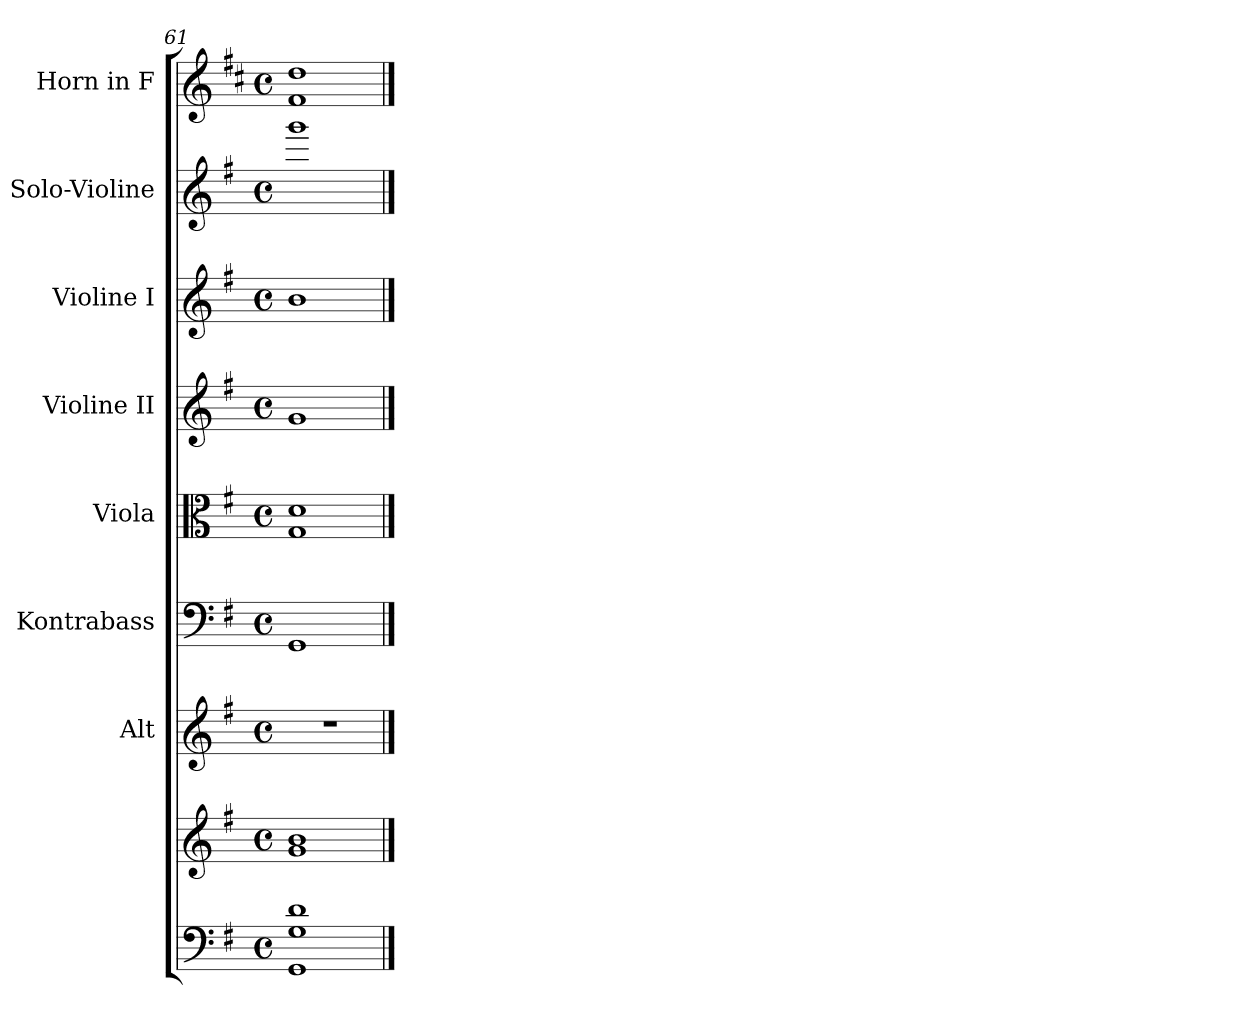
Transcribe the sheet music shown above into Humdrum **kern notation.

**kern	**kern	**kern	**kern	**kern	**kern	**kern	**kern	**kern
*part8	*part8	*part7	*part6	*part5	*part4	*part3	*part2	*part1
*staff9	*staff8	*staff7	*staff6	*staff5	*staff4	*staff3	*staff2	*staff1
*	*	*I"Alt	*I"Kontrabass	*I"Viola	*I"Violine II	*I"Violine I	*I"Solo-Violine	*I"Horn in F
*	*	*I'A.	*I'Kb.	*I'Vla.	*I'Vl. II	*I'Vl. I	*I'S.Vl.	*
*clefF4	*clefG2	*clefG2	*clefF4	*clefC3	*clefG2	*clefG2	*clefG2	*clefG2
*	*	*	*ITrd7c12	*	*	*	*	*ITrd4c7
*k[f#]	*k[f#]	*k[f#]	*k[f#]	*k[f#]	*k[f#]	*k[f#]	*k[f#]	*k[f#]
*G:	*G:	*G:	*G:	*G:	*G:	*G:	*G:	*G:
*M4/4	*M4/4	*M4/4	*M4/4	*M4/4	*M4/4	*M4/4	*M4/4	*M4/4
*met(c)	*met(c)	*met(c)	*met(c)	*met(c)	*met(c)	*met(c)	*met(c)	*met(c)
=61	=61	=61	=61	=61	=61	=61	=61	=61
*^	*^	*	*	*	*	*	*	*^
1d	1GG 1G	1b	1g	1r	1GGG	1G 1d	1g	1b	1ggg	1g	1B
*v	*v	*	*	*	*	*	*	*	*	*v	*v
*	*v	*v	*	*	*	*	*	*	*
==	==	==	==	==	==	==	==	==
*-	*-	*-	*-	*-	*-	*-	*-	*-
